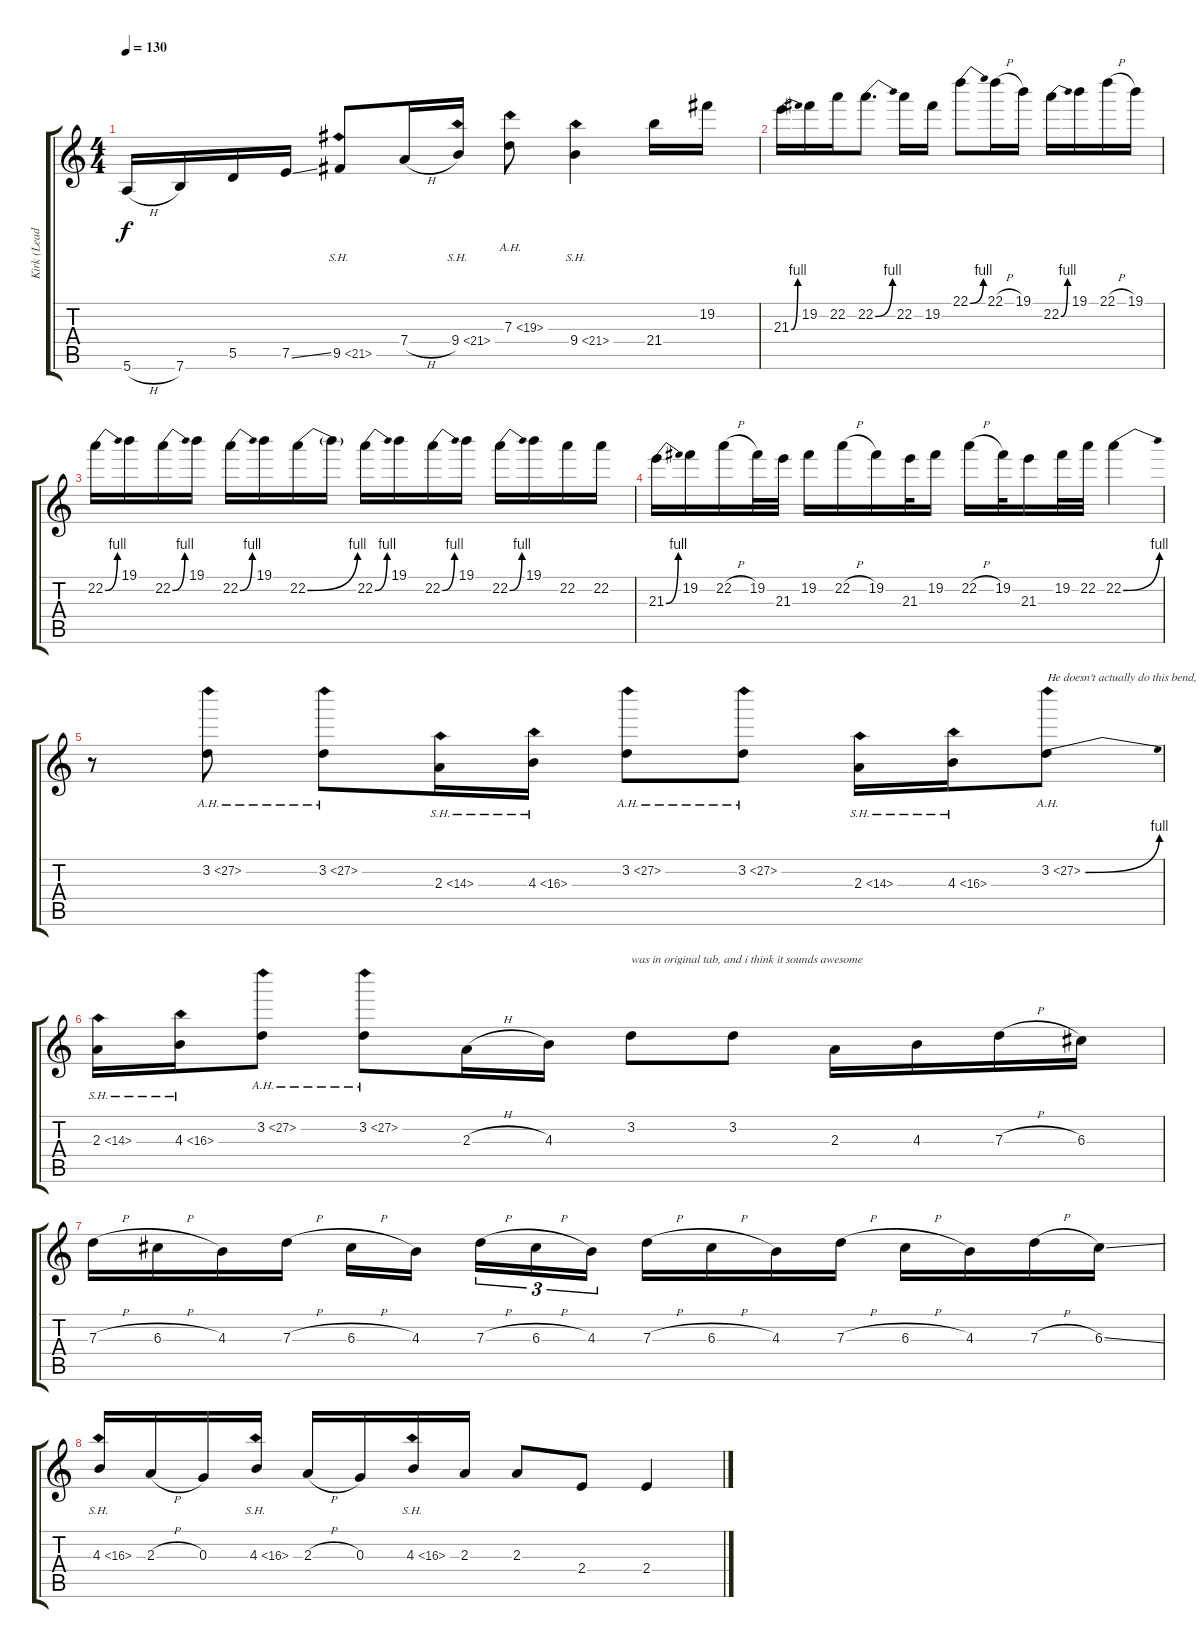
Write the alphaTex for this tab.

\track ("Kirk (Lead Guitar)" "Kirk (Lead") {instrument distortionguitar}
\staff {score tabs}
\tuning (E4 B3 G3 D3 A2 E2) {hide}
\ts (4 4)
\tempo 130
\clef g2
\ks c
5.6{h}.16{dy f} 7.6.16 5.5.16 7.5{ss}.16 9.5{sh 12}.8 7.4{h}.16 9.4{sh 12}.16 7.3{ah 12}.8 9.4{sh 12}.4 21.4.16 19.2.16 |
21.3{be (bend 0 0 60 4)}.16 19.2.16 22.2.16 22.2{be (bend 0 0 60 4)}.8{d} 22.2.16 19.2.16 22.1{be (bend 0 0 60 4)}.8 22.1{h}.16 19.1.16 22.2{be (bend 0 0 60 4)}.16 19.1.16 22.1{h}.16 19.1.16 |
22.2{be (bend 0 0 60 4)}.16 19.1.16 22.2{be (bend 0 0 60 4)}.16 19.1.16 22.2{be (bend 0 0 60 4)}.16 19.1.16 22.2{be (bend 0 0 60 4)}.16 22.2{t}.16 22.2{be (bend 0 0 60 4)}.16 19.1.16 22.2{be (bend 0 0 60 4)}.16 19.1.16 22.2{be (bend 0 0 60 4)}.16 19.1.16 22.2.16 22.2.16 |
21.3{be (bend 0 0 60 4)}.16 19.2.16 22.2{h}.16 19.2.32 21.3.32 19.2.16 22.2{h}.16 19.2.16 21.3.32 19.2.16 22.2{h}.16 19.2.32 21.3.16 19.2.32 22.2.32 22.2{be (bend 0 0 60 4)}.4 |
r.8 3.2{ah 24}.8 3.2{ah 24}.8 2.3{sh 12}.16 4.3{sh 12}.16 3.2{ah 24}.8 3.2{ah 24}.8 2.3{sh 12}.16 4.3{sh 12}.16 3.2{be (bend 0 0 60 4) ah 24}.8{txt "He doesn't actually do this bend, it"} |
2.3{sh 12}.16 4.3{sh 12}.16 3.2{ah 24}.8 3.2{ah 24}.8 2.3{h}.16 4.3.16 3.2.8{txt "was in original tab, and i think it sounds awesome"} 3.2.8 2.3.16 4.3.16 7.3{h}.16 6.3.16 |
7.3{h}.16 6.3{h}.16 4.3.16 7.3{h}.16 6.3{h}.16 4.3.16{beam splitsecondary} 7.3{h}.16{tu (3 2)} 6.3{h}.16{tu (3 2)} 4.3.16{tu (3 2)} 7.3{h}.16 6.3{h}.16 4.3.16 7.3{h}.16 6.3{h}.16 4.3.16 7.3{h}.16 6.3{ss}.16 |
4.3{sh 12}.16 2.3{h}.16 0.3.16 4.3{sh 12}.16 2.3{h}.16 0.3.16 4.3{sh 12}.16 2.3.16 2.3.8 2.4.8 2.4.4
